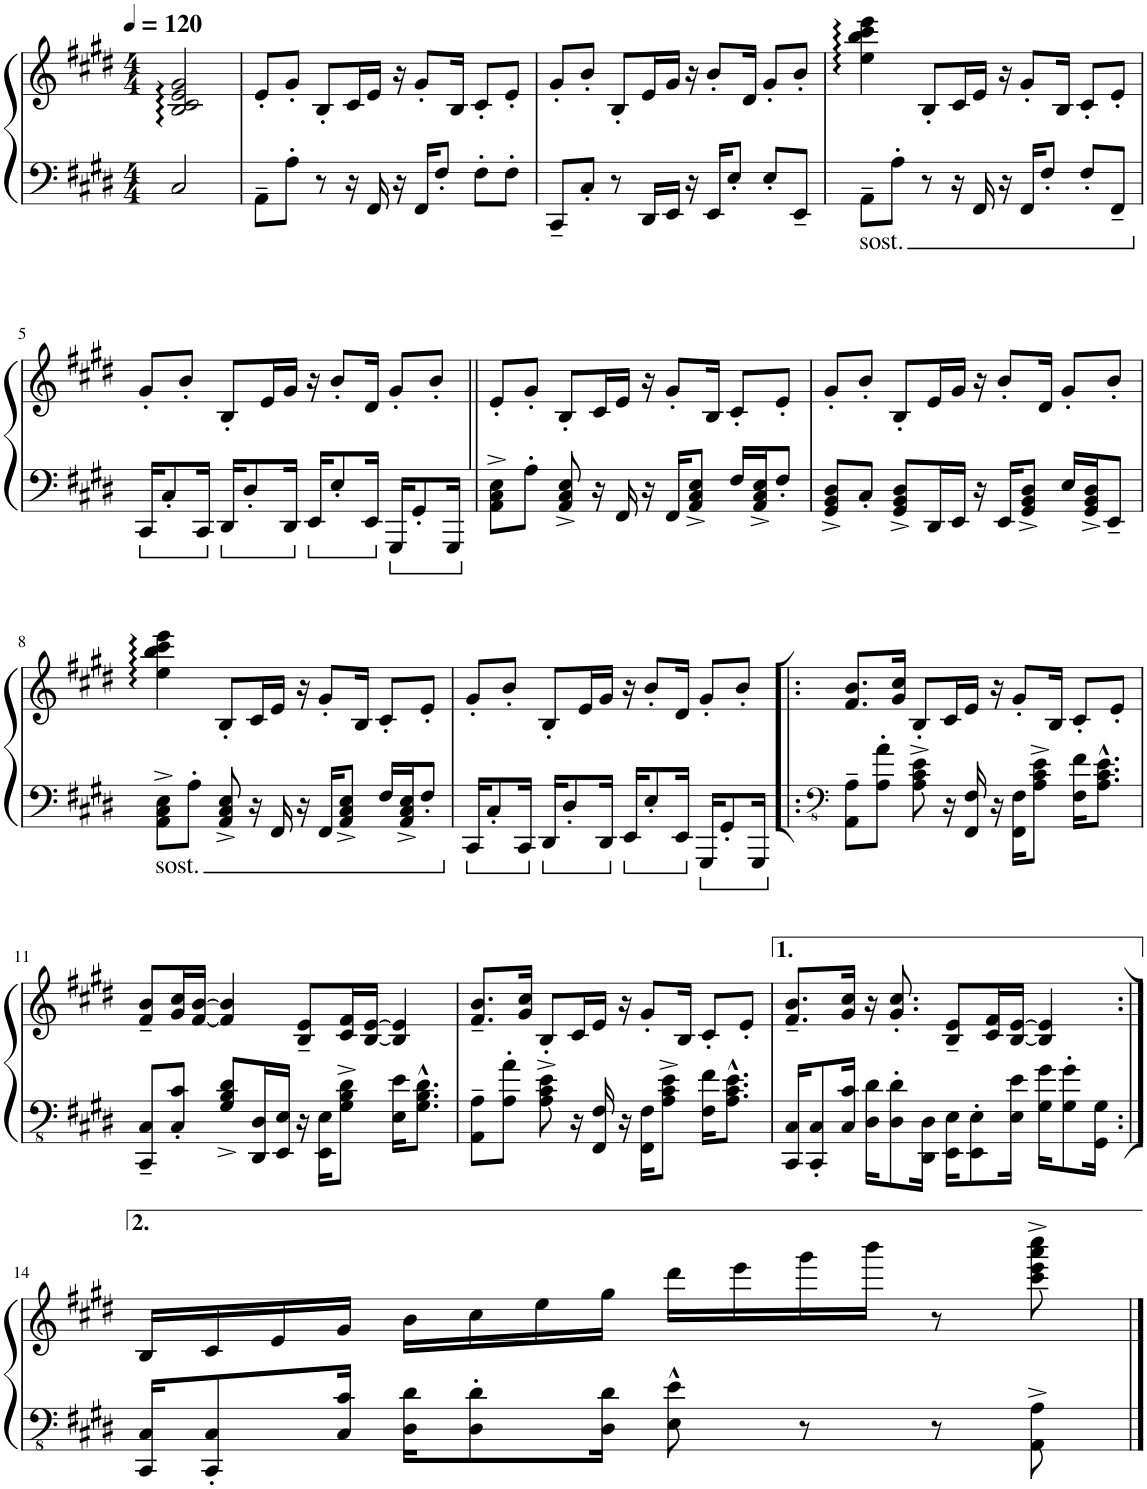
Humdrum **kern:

**kern	**kern
*part1	*part1
*staff2	*staff1
*I"Piano	*
*I'Pno.	*
*clefF4	*clefG2
*k[f#c#g#d#]	*k[f#c#g#d#]
*M4/4	*M4/4
*MM120	*MM120
=1	=1
2C#/	2B/:: 2c#/:: 2e/:: 2g#/::
=2	=2
8AA~\L	8e'/L
8A'\J	8g#'/J
8r	8B'/L
16r	16c#/L
16FF#/	16e/JJ
16r	16r
16FF#/KL	8g#'/L
8F#'/J	.
.	16B/Jk
8F#'\L	8c#'/L
8F#'\J	8e'/J
=3	=3
8CC#~/L	8g#'/L
8C#'/J	8b'/J
8r	8B'/L
16DD#/LL	16e/L
16EE/JJ	16g#/JJ
16r	16r
16EE/KL	8b'/L
8E'/J	.
.	16d#/Jk
8E'/L	8g#'/L
8EE~/J	8b'/J
=4	=4
8AA~\L	4ee\:: 4bb\:: 4ccc#\:: 4eee\::
8A'\J	.
8r	8B'</L
16r	16c#/L
16FF#/	16e/JJ
16r	16r
16FF#/KL	8g#'</L
8F#'/J	.
.	16B/Jk
8F#'/L	8c#'</L
8FF#~/J	8e'</J
!!LO:LB:g=z
=5	=5
16CC#/KL	8g#'/L
8C#'/	.
.	8b'/J
16CC#/Jk	.
16DD#/KL	8B'/L
8D#'/	.
.	16e/L
16DD#/Jk	16g#/JJ
16EE/KL	16r
8E'/	8b'/L
16EE/Jk	16d#/Jk
16GGG#/KL	8g#'/L
8GG#'/	.
.	8b'/J
16GGG#/Jk	.
=6||	=6||
8AA\^ 8C#\^ 8E\^L	8e'/L
8A'\J	8g#'/J
8AA/^ 8C#/^ 8E/^	8B'/L
16r	16c#/L
16FF#/	16e/JJ
16r	16r
16FF#/KL	8g#'/L
8AA/^ 8C#/^ 8E/^J	.
.	16B/Jk
16F#/LL	8c#'/L
16AA/^ 16C#/^ 16E/^J	.
8F#'/J	8e'/J
=7	=7
8GG#/^ 8BB/^ 8D#/^L	8g#'/L
8C#'/J	8b'/J
8GG#/^ 8BB/^ 8D#/^L	8B'/L
16DD#/L	16e/L
16EE/JJ	16g#/JJ
16r	16r
16EE/KL	8b'/L
8GG#/^ 8BB/^ 8D#/^J	.
.	16d#/Jk
16E/LL	8g#'/L
16GG#/^ 16BB/^ 16D#/^J	.
8EE~/J	8b'/J
!!LO:LB:g=z
=8	=8
8AA\^ 8C#\^ 8E\^L	4ee\:: 4bb\:: 4ccc#\:: 4eee\::
8A'\J	.
8AA/^ 8C#/^ 8E/^	8B'</L
16r	16c#/L
16FF#/	16e/JJ
16r	16r
16FF#/KL	8g#'</L
8AA/^ 8C#/^ 8E/^J	.
.	16B/Jk
16F#/LL	8c#'</L
16AA/^ 16C#/^ 16E/^J	.
8F#'/J	8e'</J
=9	=9
16CC#/KL	8g#'/L
8C#'/	.
.	8b'/J
16CC#/Jk	.
16DD#/KL	8B'/L
8D#'/	.
.	16e/L
16DD#/Jk	16g#/JJ
16EE/KL	16r
8E'/	8b'/L
16EE/Jk	16d#/Jk
16GGG#/KL	8g#'/L
8GG#'/	.
.	8b'/J
16GGG#/Jk	.
=10!|:	=10!|:
*clefFv4	*
8AAA\~ 8AA\~L	8.f#/ 8.b/L
8AA\' 8A\'J	.
.	16g#/ 16cc#/Jk
8AA\^ 8C#\^ 8E\^	8B'/L
16r	16c#/L
16FFF#/ 16FF#/	16e/JJ
16r	16r
16FFF#\ 16FF#\KL	8g#'/L
8AA\^ 8C#\^ 8E\^J	.
.	16B/Jk
16FF#\ 16F#\KL	8c#'/L
8.AA\^^ 8.C#\^^ 8.E\^^J	.
.	8e'/J
!!LO:LB:g=z
=11	=11
8CCC#/~ 8CC#/~L	8f#/~ 8b/~L
8CC#/' 8C#/'J	16g#/ 16cc#/L
.	[16f#/ [16b/JJ
8GG#/^ 8BB/^ 8D#/^L	4f#/] 4b/]
16DDD#/ 16DD#/L	.
16EEE/ 16EE/JJ	.
16r	8B/~ 8e/~L
16EEE\ 16EE\KL	.
8GG#\^ 8BB\^ 8D#\^J	16c#/ 16f#/L
.	[16B/ [16e/JJ
16EE\ 16E\KL	4B/] 4e/]
8.GG#\^^ 8.BB\^^ 8.D#\^^J	.
=12	=12
8AAA\~ 8AA\~L	8.f#/~ 8.b/~L
8AA\' 8A\'J	.
.	16g#/ 16cc#/Jk
8AA\^ 8C#\^ 8E\^	8B'/L
16r	16c#/L
16FFF#/ 16FF#/	16e/JJ
16r	16r
16FFF#\ 16FF#\KL	8g#'/L
8AA\^ 8C#\^ 8E\^J	.
.	16B/Jk
16FF#\ 16F#\KL	8c#'/L
8.AA\^^ 8.C#\^^ 8.E\^^J	.
.	8e'/J
=13	=13
16CCC#/ 16CC#/KL	8.f#/~ 8.b/~L
8CCC#/' 8CC#/'	.
16CC#/ 16C#/Jk	16g#/ 16cc#/Jk
16DD#\ 16D#\KL	16r
8DD#\' 8D#\'	8.g#/' 8.cc#/'
16DDD#\ 16DD#\Jk	.
16EEE\ 16EE\KL	8B/~ 8e/~L
8EEE\' 8EE\'	.
.	16c#/ 16f#/L
16EE\ 16E\Jk	[16B/ [16e/JJ
16GG#\ 16G#\KL	4B/] 4e/]
8GG#\' 8G#\'	.
16GGG#\ 16GG#\Jk	.
!!LO:LB:g=z
=14:|!	=14:|!
16CCC#/ 16CC#/KL	16B/LL
8CCC#/' 8CC#/'	16c#/
.	16e/
16CC#/ 16C#/Jk	16g#/JJ
16DD#\ 16D#\KL	16b\LL
8DD#\' 8D#\'	16cc#\
.	16ee\
16DD#\ 16D#\Jk	16gg#\JJ
8EE\^^ 8E\^^	16ddd#\LL
.	16eee\
8r	16ggg#\
.	16bbb\JJ
8r	8r
8AAA\^ 8AA\^	8ccc#\^ 8eee\^ 8aaa\^ 8cccc#\^
==	==
*-	*-
